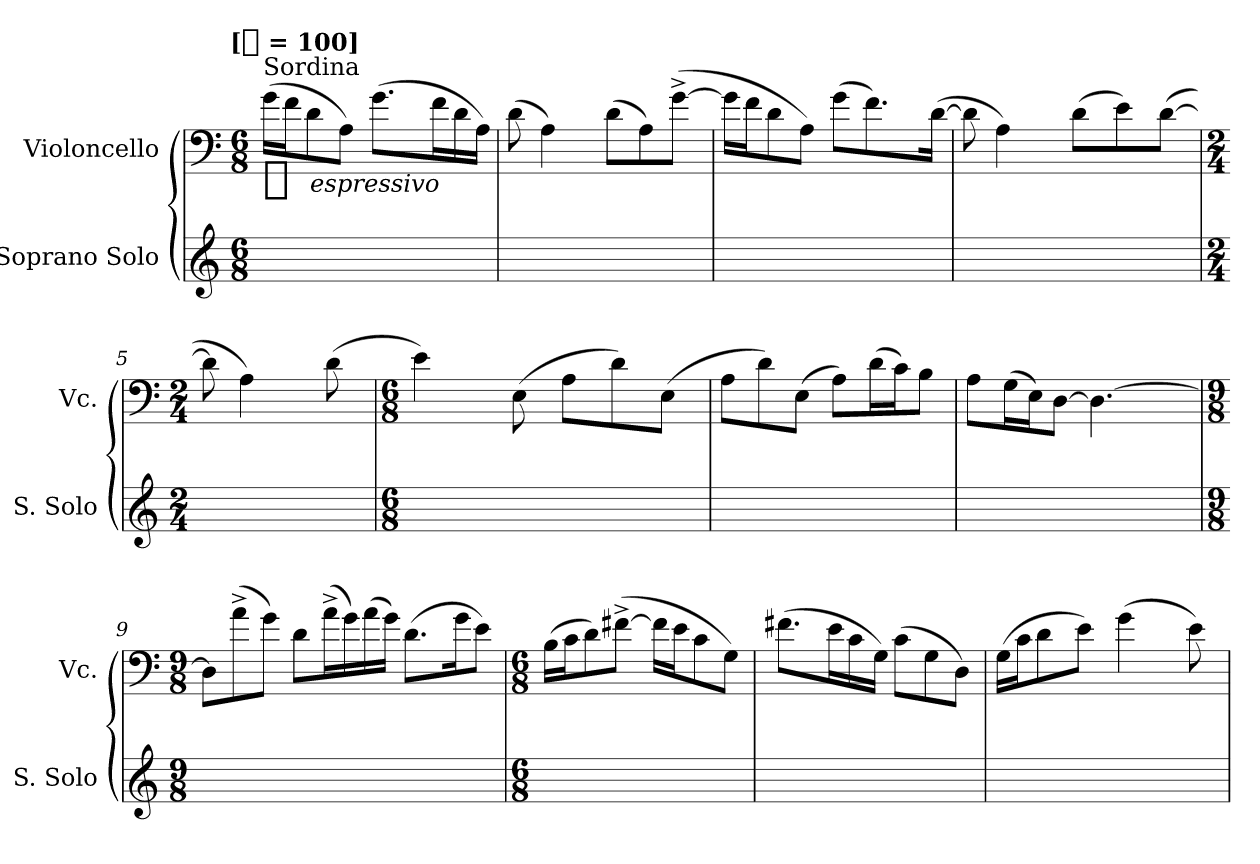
**kern	**kern	**dynam
*part2	*part1	*part1
*staff2	*staff1	*staff1
*I"Soprano Solo	*I"Violoncello	*
*I'S. Solo	*I'Vc.	*
*clefG2	*clefF4	*
*k[]	*k[]	*
*C:	*C:	*
!!LO:TX:omd:t=[[8th] = 100]
*M6/8	*M6/8	*
*MM50	*MM50	*
=1	=1	=1
!	!LO:TX:a:t=Sordina	!
!	!	!LO:DY:t=%s espressivo
4ryy	(16gLL	p
.	16fJ	.
.	8d	.
8ryy	8AJ)	.
8ryy	(8.gL	.
32ryy	.	.
16.ryy	.	.
.	16fL	.
8ryy	16d	.
.	16AJJ)	.
=2	=2	=2
8ryy	(8d	.
8ryy	4A)	.
8ryy	.	.
8ryy	(8dL	.
8ryy	8A)	.
32ryy	([8g^J	.
16.ryy	.	.
=3	=3	=3
4.ryy	16gLL]	.
.	16fJ	.
.	8d	.
.	8AJ)	.
8ryy	(8gL	.
16ryy	8.f)	.
16ryy	.	.
16ryy	.	.
16ryy	([16dJk	.
=4	=4	=4
8ryy	8d]	.
8ryy	4A)	.
16ryy	.	.
16ryy	.	.
16ryy	(8dL	.
16ryy	.	.
16ryy	8e)	.
16ryy	.	.
32ryy	([8dJ	.
16.ryy	.	.
=5	=5	=5
*M2/4	*M2/4	*
8ryy	8d]	.
8ryy	4A)	.
16ryy	.	.
16ryy	.	.
16ryy	(8d	.
16ryy	.	.
=6	=6	=6
*M6/8	*M6/8	*
16ryy	4e)	.
16ryy	.	.
16ryy	.	.
16ryy	.	.
16ryy	(8E	.
16ryy	.	.
16ryy	8AL	.
16ryy	.	.
16ryy	8d)	.
16ryy	.	.
16ryy	(8EJ	.
16ryy	.	.
=7	=7	=7
4.ryy	8AL	.
.	8d)	.
.	(8EJ	.
8ryy	8AL)	.
8ryy	(16dL	.
.	16cJ)	.
8ryy	8BJ	.
=8	=8	=8
4ryy	8AL	.
.	(16GL	.
.	16EJ)	.
8ryy	[8DJ	.
8ryy	4.D_	.
8ryy	.	.
8ryy	.	.
=9	=9	=9
*M9/8	*M9/8	*
4ryy	8DL]	.
.	(8a^	.
8ryy	8gJ)	.
8ryy	8dL	.
8ryy	(16a^L	.
.	16g)	.
8ryy	(16a	.
.	16gJJ)	.
8ryy	(8.dL	.
8ryy	.	.
.	16gK	.
8ryy	8eJ)	.
=10	=10	=10
*M6/8	*M6/8	*
4ryy	(16BLL	.
.	16cJ	.
.	8d)	.
32ryy	([8f#X^J	.
16.ryy	.	.
8ryy	16f#LL]	.
.	16eJ	.
8ryy	8c	.
8ryy	8GJ)	.
=11	=11	=11
8ryy	(8.f#XL	.
8ryy	.	.
.	16eL	.
32ryy	16c	.
16.ryy	.	.
.	16GJJ)	.
4ryy	(8cL	.
.	8G	.
8ryy	8DJ)	.
=12	=12	=12
8ryy	(16GLL	.
.	16cJ	.
16ryy	8d	.
16ryy	.	.
16ryy	8eJ)	.
16ryy	.	.
8ryy	(4g	.
16ryy	.	.
16ryy	.	.
16ryy	8e)	.
16ryy	.	.
=	=	=
*-	*-	*-
